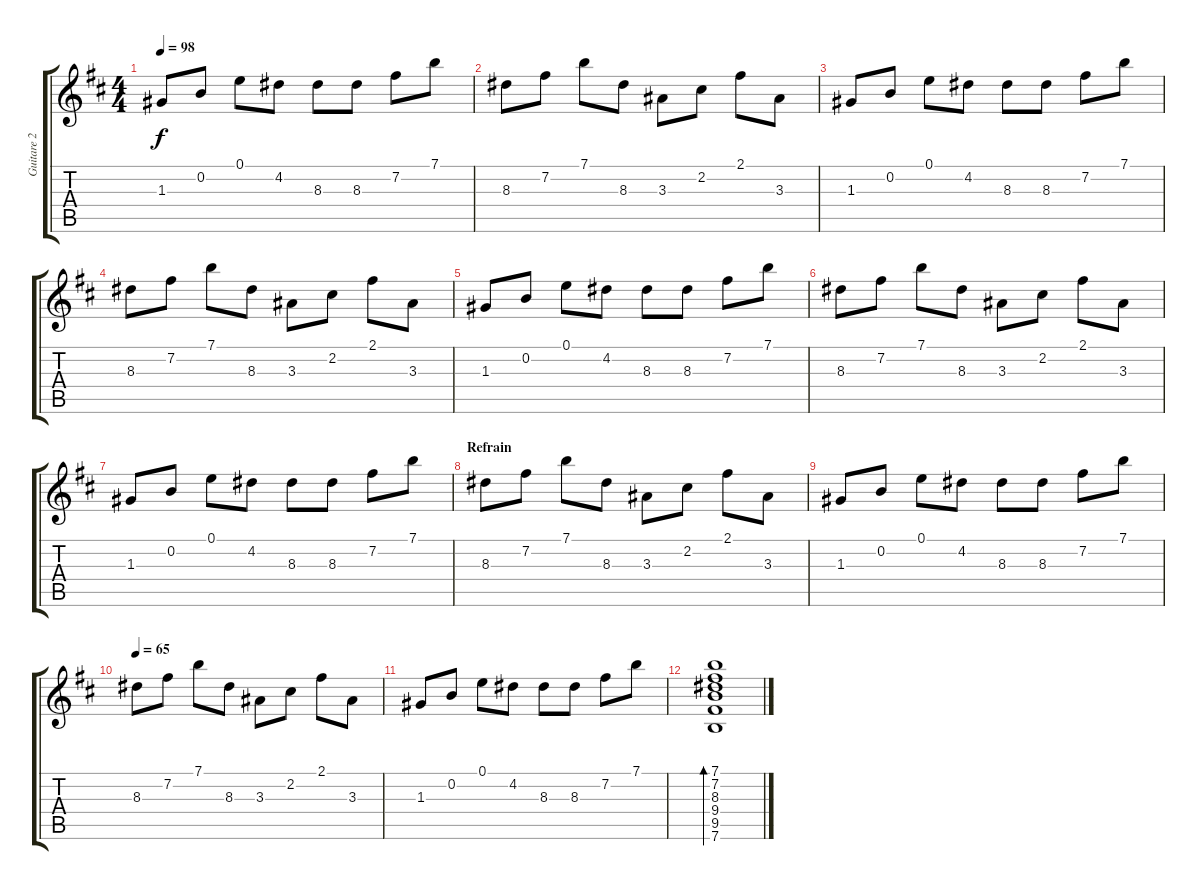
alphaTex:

\track ("Guitare 2" "Guitare 2") {instrument acousticguitarsteel}
\staff {score tabs}
\tuning (E4 B3 G3 D3 A2 E2) {hide}
\ts (4 4)
\tempo 98
\clef g2
\ks d
1.3.8{dy f} 0.2.8 0.1.8 4.2.8 8.3.8 8.3.8 7.2.8 7.1.8 |
8.3.8 7.2.8 7.1.8 8.3.8 3.3.8 2.2.8 2.1.8 3.3.8 |
1.3.8 0.2.8 0.1.8 4.2.8 8.3.8 8.3.8 7.2.8 7.1.8 |
8.3.8 7.2.8 7.1.8 8.3.8 3.3.8 2.2.8 2.1.8 3.3.8 |
1.3.8 0.2.8 0.1.8 4.2.8 8.3.8 8.3.8 7.2.8 7.1.8 |
8.3.8 7.2.8 7.1.8 8.3.8 3.3.8 2.2.8 2.1.8 3.3.8 |
1.3.8 0.2.8 0.1.8 4.2.8 8.3.8 8.3.8 7.2.8 7.1.8 |
\section ("" "Refrain")
8.3.8 7.2.8 7.1.8 8.3.8 3.3.8 2.2.8 2.1.8 3.3.8 |
1.3.8 0.2.8 0.1.8 4.2.8 8.3.8 8.3.8 7.2.8 7.1.8 |
\tempo 65
8.3.8 7.2.8 7.1.8 8.3.8 3.3.8 2.2.8 2.1.8 3.3.8 |
1.3.8 0.2.8 0.1.8 4.2.8 8.3.8 8.3.8 7.2.8 7.1.8 |
(7.1 7.2 8.3 9.4 9.5 7.6).1{bd 480}
